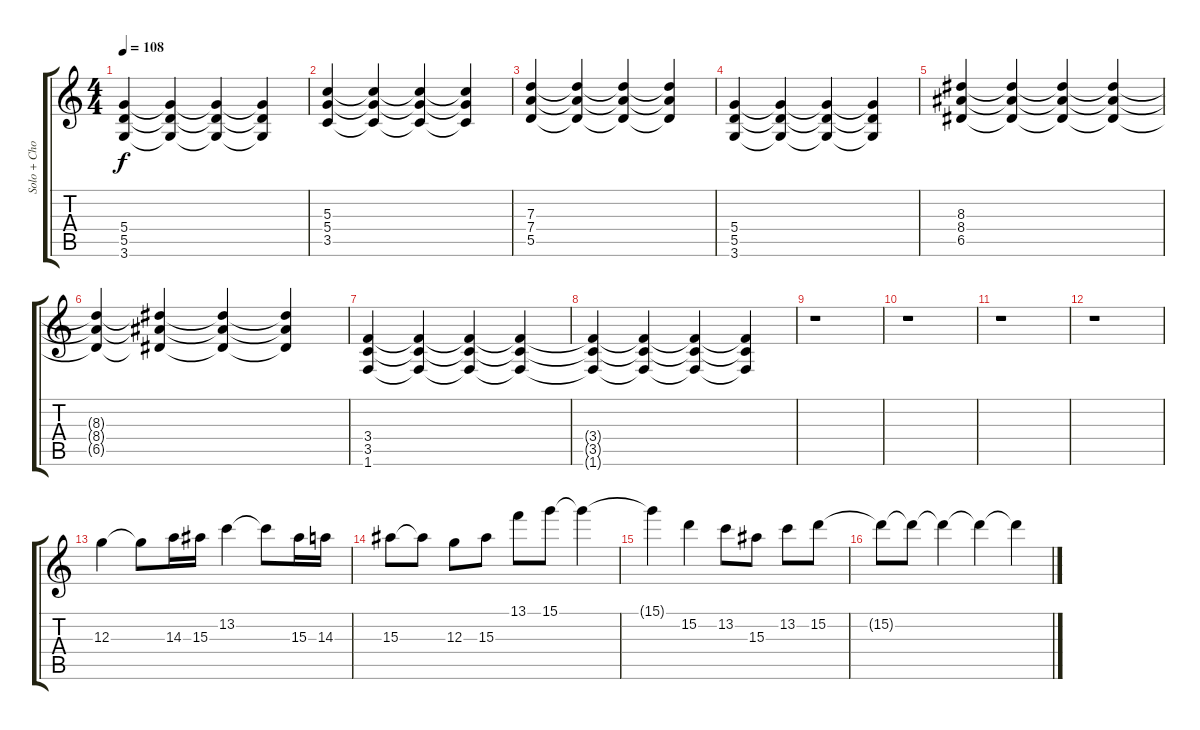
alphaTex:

\track ("Solo + Chorus" "Solo + Cho") {instrument distortionguitar}
\staff {score tabs}
\tuning (E4 B3 G3 D3 A2 E2) {hide}
\ts (4 4)
\tempo 108
\clef g2
\ks c
(5.4 5.5 3.6).4{dy f} (5.4{t} 5.5{t} 3.6{t}).4 (5.4{t} 5.5{t} 3.6{t}).4 (5.4{t} 5.5{t} 3.6{t}).4 |
(5.3 5.4 3.5).4 (5.3{t} 5.4{t} 3.5{t}).4 (5.3{t} 5.4{t} 3.5{t}).4 (5.3{t} 5.4{t} 3.5{t}).4 |
(7.3 7.4 5.5).4 (7.3{t} 7.4{t} 5.5{t}).4 (7.3{t} 7.4{t} 5.5{t}).4 (7.3{t} 7.4{t} 5.5{t}).4 |
(5.4 5.5 3.6).4 (5.4{t} 5.5{t} 3.6{t}).4 (5.4{t} 5.5{t} 3.6{t}).4 (5.4{t} 5.5{t} 3.6{t}).4 |
(8.3 8.4 6.5).4 (8.3{t} 8.4{t} 6.5{t}).4 (8.3{t} 8.4{t} 6.5{t}).4 (8.3{t} 8.4{t} 6.5{t}).4 |
(8.3{t} 8.4{t} 6.5{t}).4 (8.3{t} 8.4{t} 6.5{t}).4 (8.3{t} 8.4{t} 6.5{t}).4 (8.3{t} 8.4{t} 6.5{t}).4 |
(3.4 3.5 1.6).4 (3.4{t} 3.5{t} 1.6{t}).4 (3.4{t} 3.5{t} 1.6{t}).4 (3.4{t} 3.5{t} 1.6{t}).4 |
(3.4{t} 3.5{t} 1.6{t}).4 (3.4{t} 3.5{t} 1.6{t}).4 (3.4{t} 3.5{t} 1.6{t}).4 (3.4{t} 3.5{t} 1.6{t}).4 |
r.1 |
r.1 |
r.1 |
r.1 |
12.3.4 12.3{t}.8 14.3.16 15.3.16 13.2.4 13.2{t}.8 15.3.16 14.3.16 |
15.3.8 15.3{t}.8 12.3.8 15.3.8 13.1.8 15.1.8 15.1{t}.4 |
15.1{t}.4 15.2.4 13.2.8 15.3.8 13.2.8 15.2.8 |
15.2{t}.8 15.2{t}.8 15.2{t}.4 15.2{t}.4 15.2{t}.4
